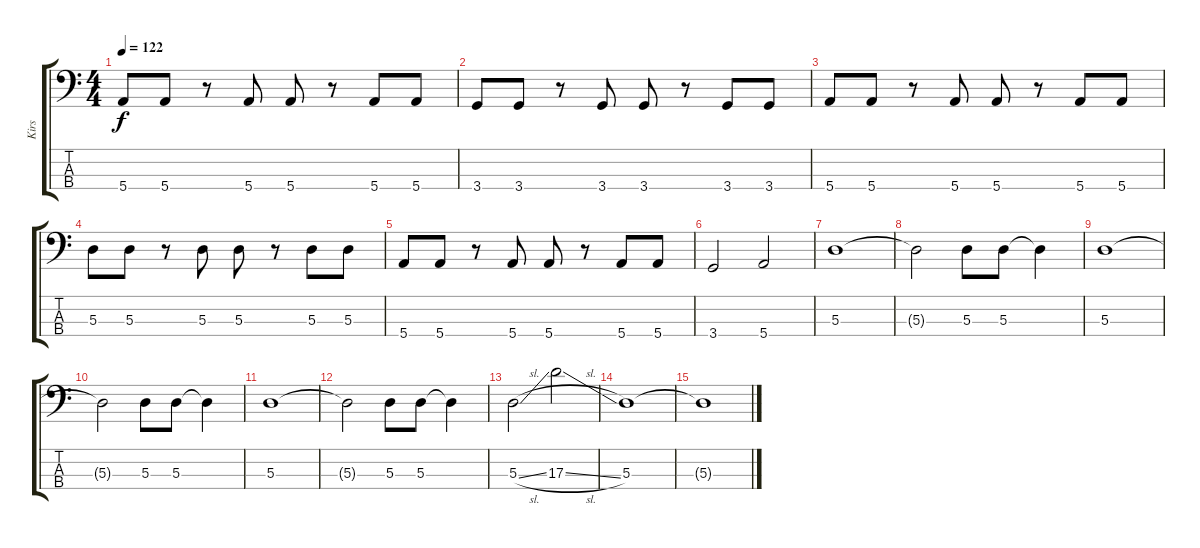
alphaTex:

\track ("Kirs" "Kirs") {instrument electricbassfinger}
\staff {score tabs}
\tuning (G2 D2 A1 E1) {hide}
\ts (4 4)
\tempo 122
\clef f4
\ks c
5.4.8{dy f} 5.4.8 r.8 5.4.8 5.4.8 r.8 5.4.8 5.4.8 |
3.4.8 3.4.8 r.8 3.4.8 3.4.8 r.8 3.4.8 3.4.8 |
5.4.8 5.4.8 r.8 5.4.8 5.4.8 r.8 5.4.8 5.4.8 |
5.3.8 5.3.8 r.8 5.3.8 5.3.8 r.8 5.3.8 5.3.8 |
5.4.8 5.4.8 r.8 5.4.8 5.4.8 r.8 5.4.8 5.4.8 |
3.4.2 5.4.2 |
5.3.1 |
5.3{t}.2 5.3.8 5.3.8 5.3{t}.4 |
5.3.1 |
5.3{t}.2 5.3.8 5.3.8 5.3{t}.4 |
5.3.1 |
5.3{t}.2 5.3.8 5.3.8 5.3{t}.4 |
5.3{sl}.2 17.3{sl}.2 |
5.3.1 |
5.3{t}.1
